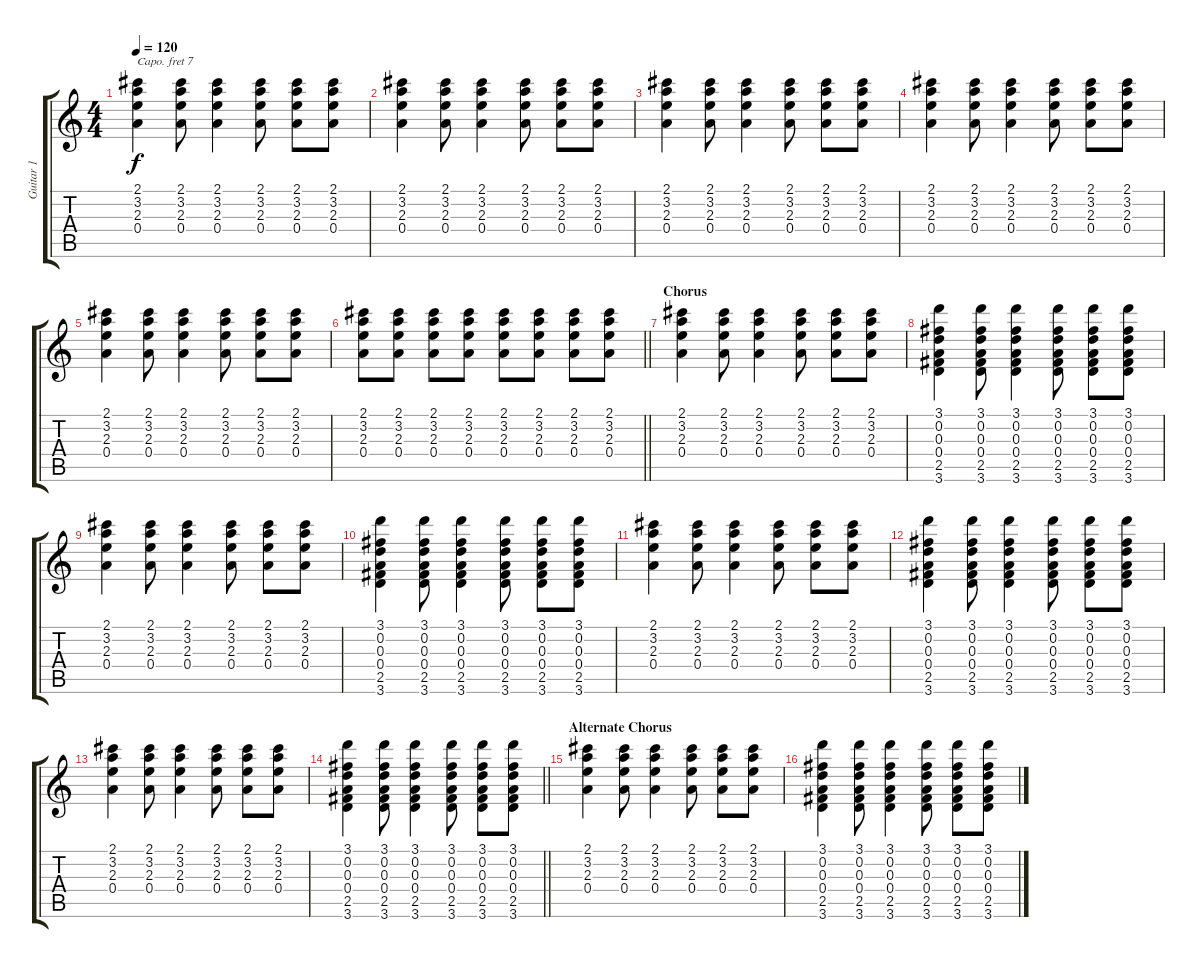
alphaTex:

\track ("Guitar 1" "Guitar 1") {instrument electricguitarclean}
\staff {score tabs}
\capo 7
\tuning (E4 B3 G3 D3 A2 E2) {hide}
\ts (4 4)
\tempo 120
\clef g2
\ks c
(2.1 3.2 2.3 0.4).4{dy f} (2.1 3.2 2.3 0.4).8 (2.1 3.2 2.3 0.4).4 (2.1 3.2 2.3 0.4).8 (2.1 3.2 2.3 0.4).8 (2.1 3.2 2.3 0.4).8 |
(2.1 3.2 2.3 0.4).4 (2.1 3.2 2.3 0.4).8 (2.1 3.2 2.3 0.4).4 (2.1 3.2 2.3 0.4).8 (2.1 3.2 2.3 0.4).8 (2.1 3.2 2.3 0.4).8 |
(2.1 3.2 2.3 0.4).4 (2.1 3.2 2.3 0.4).8 (2.1 3.2 2.3 0.4).4 (2.1 3.2 2.3 0.4).8 (2.1 3.2 2.3 0.4).8 (2.1 3.2 2.3 0.4).8 |
(2.1 3.2 2.3 0.4).4 (2.1 3.2 2.3 0.4).8 (2.1 3.2 2.3 0.4).4 (2.1 3.2 2.3 0.4).8 (2.1 3.2 2.3 0.4).8 (2.1 3.2 2.3 0.4).8 |
(2.1 3.2 2.3 0.4).4 (2.1 3.2 2.3 0.4).8 (2.1 3.2 2.3 0.4).4 (2.1 3.2 2.3 0.4).8 (2.1 3.2 2.3 0.4).8 (2.1 3.2 2.3 0.4).8 |
\barLineRight lightlight
(2.1 3.2 2.3 0.4).8 (2.1 3.2 2.3 0.4).8 (2.1 3.2 2.3 0.4).8 (2.1 3.2 2.3 0.4).8 (2.1 3.2 2.3 0.4).8 (2.1 3.2 2.3 0.4).8 (2.1 3.2 2.3 0.4).8 (2.1 3.2 2.3 0.4).8 |
\section ("" "Chorus")
(2.1 3.2 2.3 0.4).4 (2.1 3.2 2.3 0.4).8 (2.1 3.2 2.3 0.4).4 (2.1 3.2 2.3 0.4).8 (2.1 3.2 2.3 0.4).8 (2.1 3.2 2.3 0.4).8 |
(3.1 0.2 0.3 0.4 2.5 3.6).4 (3.1 0.2 0.3 0.4 2.5 3.6).8 (3.1 0.2 0.3 0.4 2.5 3.6).4 (3.1 0.2 0.3 0.4 2.5 3.6).8 (3.1 0.2 0.3 0.4 2.5 3.6).8 (3.1 0.2 0.3 0.4 2.5 3.6).8 |
(2.1 3.2 2.3 0.4).4 (2.1 3.2 2.3 0.4).8 (2.1 3.2 2.3 0.4).4 (2.1 3.2 2.3 0.4).8 (2.1 3.2 2.3 0.4).8 (2.1 3.2 2.3 0.4).8 |
(3.1 0.2 0.3 0.4 2.5 3.6).4 (3.1 0.2 0.3 0.4 2.5 3.6).8 (3.1 0.2 0.3 0.4 2.5 3.6).4 (3.1 0.2 0.3 0.4 2.5 3.6).8 (3.1 0.2 0.3 0.4 2.5 3.6).8 (3.1 0.2 0.3 0.4 2.5 3.6).8 |
(2.1 3.2 2.3 0.4).4 (2.1 3.2 2.3 0.4).8 (2.1 3.2 2.3 0.4).4 (2.1 3.2 2.3 0.4).8 (2.1 3.2 2.3 0.4).8 (2.1 3.2 2.3 0.4).8 |
(3.1 0.2 0.3 0.4 2.5 3.6).4 (3.1 0.2 0.3 0.4 2.5 3.6).8 (3.1 0.2 0.3 0.4 2.5 3.6).4 (3.1 0.2 0.3 0.4 2.5 3.6).8 (3.1 0.2 0.3 0.4 2.5 3.6).8 (3.1 0.2 0.3 0.4 2.5 3.6).8 |
(2.1 3.2 2.3 0.4).4 (2.1 3.2 2.3 0.4).8 (2.1 3.2 2.3 0.4).4 (2.1 3.2 2.3 0.4).8 (2.1 3.2 2.3 0.4).8 (2.1 3.2 2.3 0.4).8 |
\barLineRight lightlight
(3.1 0.2 0.3 0.4 2.5 3.6).4 (3.1 0.2 0.3 0.4 2.5 3.6).8 (3.1 0.2 0.3 0.4 2.5 3.6).4 (3.1 0.2 0.3 0.4 2.5 3.6).8 (3.1 0.2 0.3 0.4 2.5 3.6).8 (3.1 0.2 0.3 0.4 2.5 3.6).8 |
\section ("" "Alternate Chorus")
(2.1 3.2 2.3 0.4).4 (2.1 3.2 2.3 0.4).8 (2.1 3.2 2.3 0.4).4 (2.1 3.2 2.3 0.4).8 (2.1 3.2 2.3 0.4).8 (2.1 3.2 2.3 0.4).8 |
(3.1 0.2 0.3 0.4 2.5 3.6).4 (3.1 0.2 0.3 0.4 2.5 3.6).8 (3.1 0.2 0.3 0.4 2.5 3.6).4 (3.1 0.2 0.3 0.4 2.5 3.6).8 (3.1 0.2 0.3 0.4 2.5 3.6).8 (3.1 0.2 0.3 0.4 2.5 3.6).8
